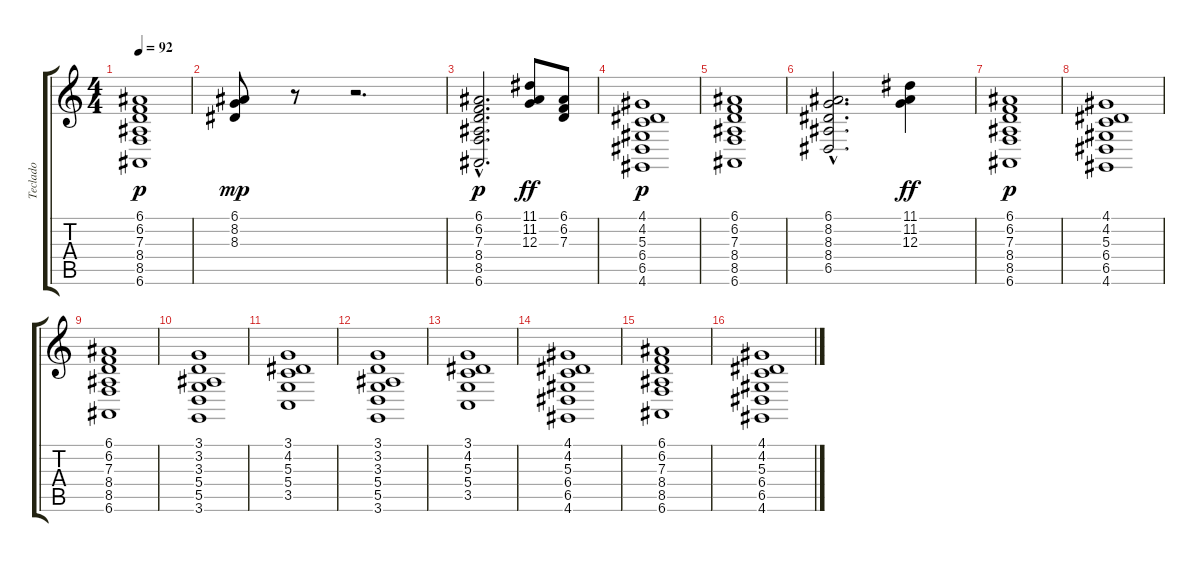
\track ("Teclado" "Teclado") {instrument stringensemble1}
\staff {score tabs}
\tuning (E4 B3 G3 D3 A2 E2) {hide}
\ts (4 4)
\tempo 92
\clef g2
\ks c
(6.1 6.2 7.3 8.4 8.5 6.6).1{dy p} |
(6.1 8.2 8.3).8{dy mp} r.8 r.2{d} |
(6.1{hac} 6.2{hac} 7.3{hac} 8.4{hac} 8.5{hac} 6.6{hac}).2{d dy p} (11.1 11.2 12.3).8{dy ff} (6.1 6.2 7.3).8 |
(4.1 4.2 5.3 6.4 6.5 4.6).1{dy p} |
(6.1 6.2 7.3 8.4 8.5 6.6).1 |
(6.1{hac} 8.2{hac} 8.3{hac} 8.4{hac} 6.5{hac}).2{d} (11.1 11.2 12.3).4{dy ff} |
(6.1 6.2 7.3 8.4 8.5 6.6).1{dy p} |
(4.1 4.2 5.3 6.4 6.5 4.6).1 |
(6.1 6.2 7.3 8.4 8.5 6.6).1 |
(3.1 3.2 3.3 5.4 5.5 3.6).1 |
(3.1 4.2 5.3 5.4 3.5).1 |
(3.1 3.2 3.3 5.4 5.5 3.6).1 |
(3.1 4.2 5.3 5.4 3.5).1 |
(4.1 4.2 5.3 6.4 6.5 4.6).1 |
(6.1 6.2 7.3 8.4 8.5 6.6).1 |
(4.1 4.2 5.3 6.4 6.5 4.6).1
